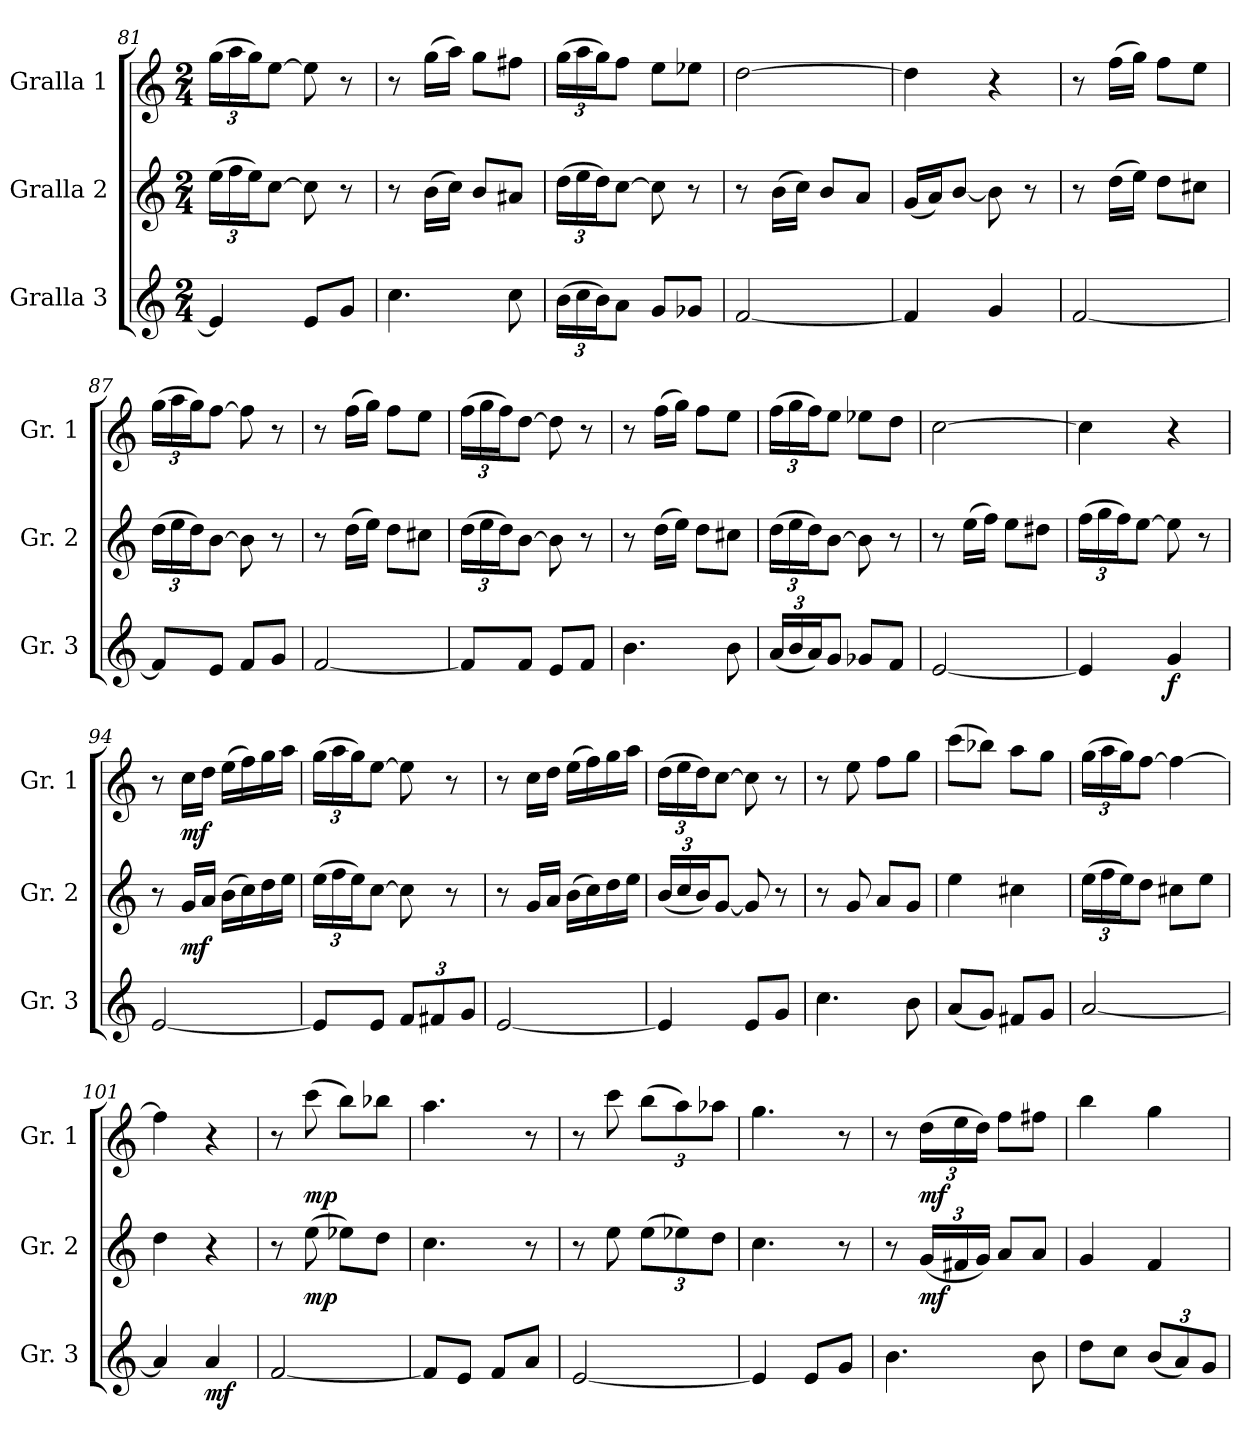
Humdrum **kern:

**kern	**dynam	**kern	**dynam	**kern	**dynam
*part3	*part3	*part2	*part2	*part1	*part1
*staff3	*staff3	*staff2	*staff2	*staff1	*staff1
*I"Gralla 3	*	*I"Gralla 2	*	*I"Gralla 1	*
*I'Gr. 3	*	*I'Gr. 2	*	*I'Gr. 1	*
*clefG2	*	*clefG2	*	*clefG2	*
*k[]	*	*k[]	*	*k[]	*
*C:	*	*C:	*	*C:	*
*M2/4	*	*M2/4	*	*M2/4	*
=81	=81	=81	=81	=81	=81
4e/]	.	(>24ee\LL	.	(>24gg\LL	.
.	.	24ff\	.	24aa\	.
.	.	24ee\J)	.	24gg\J)	.
.	.	[8cc\J	.	[8ee\J	.
8e/L	.	8cc\]	.	8ee\]	.
8g/J	.	8r	.	8r	.
=82	=82	=82	=82	=82	=82
4.cc\	.	8r	.	8r	.
.	.	(>16b\LL	.	(>16gg\LL	.
.	.	16cc\JJ)	.	16aa\JJ)	.
.	.	8b/L	.	8gg\L	.
8cc\	.	8a#X/J	.	8ff#X\J	.
=83	=83	=83	=83	=83	=83
(>24b\LL	.	(>24dd\LL	.	(>24gg\LL	.
24cc\	.	24ee\	.	24aa\	.
24b\J)	.	24dd\J)	.	24gg\J)	.
8a\J	.	[8cc\J	.	8ff\J	.
8g/L	.	8cc\]	.	8ee\L	.
8g-X/J	.	8r	.	8ee-X\J	.
=84	=84	=84	=84	=84	=84
[2f/	.	8r	.	[2dd\	.
.	.	(>16b\LL	.	.	.
.	.	16cc\JJ)	.	.	.
.	.	8b/L	.	.	.
.	.	8a/J	.	.	.
!!LO:LB:g=z
=85	=85	=85	=85	=85	=85
4f/]	.	(<16g/LL	.	4dd\]	.
.	.	16a/J)	.	.	.
.	.	[8b/J	.	.	.
4g/	.	8b\]	.	4r	.
.	.	8r	.	.	.
=86	=86	=86	=86	=86	=86
[2f/	.	8r	.	8r	.
.	.	(>16dd\LL	.	(>16ff\LL	.
.	.	16ee\JJ)	.	16gg\JJ)	.
.	.	8dd\L	.	8ff\L	.
.	.	8cc#X\J	.	8ee\J	.
=87	=87	=87	=87	=87	=87
8f/L]	.	(>24dd\LL	.	(>24gg\LL	.
.	.	24ee\	.	24aa\	.
.	.	24dd\J)	.	24gg\J)	.
8e/J	.	[8b\J	.	[8ff\J	.
8f/L	.	8b\]	.	8ff\]	.
8g/J	.	8r	.	8r	.
=88	=88	=88	=88	=88	=88
[2f/	.	8r	.	8r	.
.	.	(>16dd\LL	.	(>16ff\LL	.
.	.	16ee\JJ)	.	16gg\JJ)	.
.	.	8dd\L	.	8ff\L	.
.	.	8cc#X\J	.	8ee\J	.
=89	=89	=89	=89	=89	=89
8f/L]	.	(>24dd\LL	.	(>24ff\LL	.
.	.	24ee\	.	24gg\	.
.	.	24dd\J)	.	24ff\J)	.
8f/J	.	[8b\J	.	[8dd\J	.
8e/L	.	8b\]	.	8dd\]	.
8f/J	.	8r	.	8r	.
=90	=90	=90	=90	=90	=90
4.b\	.	8r	.	8r	.
.	.	(>16dd\LL	.	(>16ff\LL	.
.	.	16ee\JJ)	.	16gg\JJ)	.
.	.	8dd\L	.	8ff\L	.
8b\	.	8cc#X\J	.	8ee\J	.
=91	=91	=91	=91	=91	=91
(<24a/LL	.	(>24dd\LL	.	(>24ff\LL	.
24b/	.	24ee\	.	24gg\	.
24a/J)	.	24dd\J)	.	24ff\J)	.
8g/J	.	[8b\J	.	8ee\J	.
8g-X/L	.	8b\]	.	8ee-X\L	.
8f/J	.	8r	.	8dd\J	.
=92	=92	=92	=92	=92	=92
[2e/	.	8r	.	[2cc\	.
.	.	(>16ee\LL	.	.	.
.	.	16ff\JJ)	.	.	.
.	.	8ee\L	.	.	.
.	.	8dd#X\J	.	.	.
!!LO:PB:g=z
=93	=93	=93	=93	=93	=93
4e/]	.	(>24ff\LL	.	4cc\]	.
.	.	24gg\	.	.	.
.	.	24ff\J)	.	.	.
.	.	[8ee\J	.	.	.
!	!LO:DY:b	!	!	!	!
4g/	f	8ee\]	.	4r	.
.	.	8r	.	.	.
=94	=94	=94	=94	=94	=94
[2e/	.	8r	.	8r	.
!	!	!	!LO:DY:b	!	!LO:DY:b
.	.	16g/LL	mf	16cc\LL	mf
.	.	16a/JJ	.	16dd\JJ	.
.	.	(>16b\LL	.	(>16ee\LL	.
.	.	16cc\)	.	16ff\)	.
.	.	16dd\	.	16gg\	.
.	.	16ee\JJ	.	16aa\JJ	.
=95	=95	=95	=95	=95	=95
8e/L]	.	(>24ee\LL	.	(>24gg\LL	.
.	.	24ff\	.	24aa\	.
.	.	24ee\J)	.	24gg\J)	.
8e/J	.	[8cc\J	.	[8ee\J	.
12f/L	.	8cc\]	.	8ee\]	.
12f#X/	.	.	.	.	.
.	.	8r	.	8r	.
12g/J	.	.	.	.	.
=96	=96	=96	=96	=96	=96
[2e/	.	8r	.	8r	.
.	.	16g/LL	.	16cc\LL	.
.	.	16a/JJ	.	16dd\JJ	.
.	.	(>16b\LL	.	(>16ee\LL	.
.	.	16cc\)	.	16ff\)	.
.	.	16dd\	.	16gg\	.
.	.	16ee\JJ	.	16aa\JJ	.
=97	=97	=97	=97	=97	=97
4e/]	.	(<24b/LL	.	(>24dd\LL	.
.	.	24cc/	.	24ee\	.
.	.	24b/J)	.	24dd\J)	.
.	.	[8g/J	.	[8cc\J	.
8e/L	.	8g/]	.	8cc\]	.
8g/J	.	8r	.	8r	.
=98	=98	=98	=98	=98	=98
4.cc\	.	8r	.	8r	.
.	.	8g/	.	8ee\	.
.	.	8a/L	.	8ff\L	.
8b\	.	8g/J	.	8gg\J	.
=99	=99	=99	=99	=99	=99
(<8a/L	.	4ee\	.	(>8ccc\L	.
8g/J)	.	.	.	8bb-X\J)	.
8f#X/L	.	4cc#X\	.	8aa\L	.
8g/J	.	.	.	8gg\J	.
!!LO:LB:g=z
=100	=100	=100	=100	=100	=100
[2a/	.	(>24ee\LL	.	(>24gg\LL	.
.	.	24ff\	.	24aa\	.
.	.	24ee\J)	.	24gg\J)	.
.	.	8dd\J	.	[8ff\J	.
.	.	8cc#X\L	.	4ff\_	.
.	.	8ee\J	.	.	.
=101	=101	=101	=101	=101	=101
4a/]	.	4dd\	.	4ff\]	.
!	!LO:DY:b	!	!	!	!
4a/	mf	4r	.	4r	.
=102	=102	=102	=102	=102	=102
[2f/	.	8r	.	8r	.
!	!	!	!LO:DY:b	!	!LO:DY:b
.	.	(>8ee\	mp	(>8ccc\	mp
.	.	8ee-X\L)	.	8bb\L)	.
.	.	8dd\J	.	8bb-X\J	.
=103	=103	=103	=103	=103	=103
8f/L]	.	4.cc\	.	4.aa\	.
8e/J	.	.	.	.	.
8f/L	.	.	.	.	.
8a/J	.	8r	.	8r	.
=104	=104	=104	=104	=104	=104
[2e/	.	8r	.	8r	.
.	.	8ee\	.	8ccc\	.
.	.	(>12ee\L	.	(>12bb\L	.
.	.	12ee-X\)	.	12aa\)	.
.	.	12dd\J	.	12aa-X\J	.
=105	=105	=105	=105	=105	=105
4e/]	.	4.cc\	.	4.gg\	.
8e/L	.	.	.	.	.
8g/J	.	8r	.	8r	.
=106	=106	=106	=106	=106	=106
4.b\	.	8r	.	8r	.
!	!	!	!LO:DY:b	!	!LO:DY:b
.	.	(<24g/LL	mf	(>24dd\LL	mf
.	.	24f#X/	.	24ee\	.
.	.	24g/JJ)	.	24dd\JJ)	.
.	.	8a/L	.	8ff\L	.
8b\	.	8a/J	.	8ff#X\J	.
=107	=107	=107	=107	=107	=107
8dd\L	.	4g/	.	4bb\	.
8cc\J	.	.	.	.	.
(<12b/L	.	4f/	.	4gg\	.
12a/)	.	.	.	.	.
12g/J	.	.	.	.	.
=	=	=	=	=	=
*-	*-	*-	*-	*-	*-
